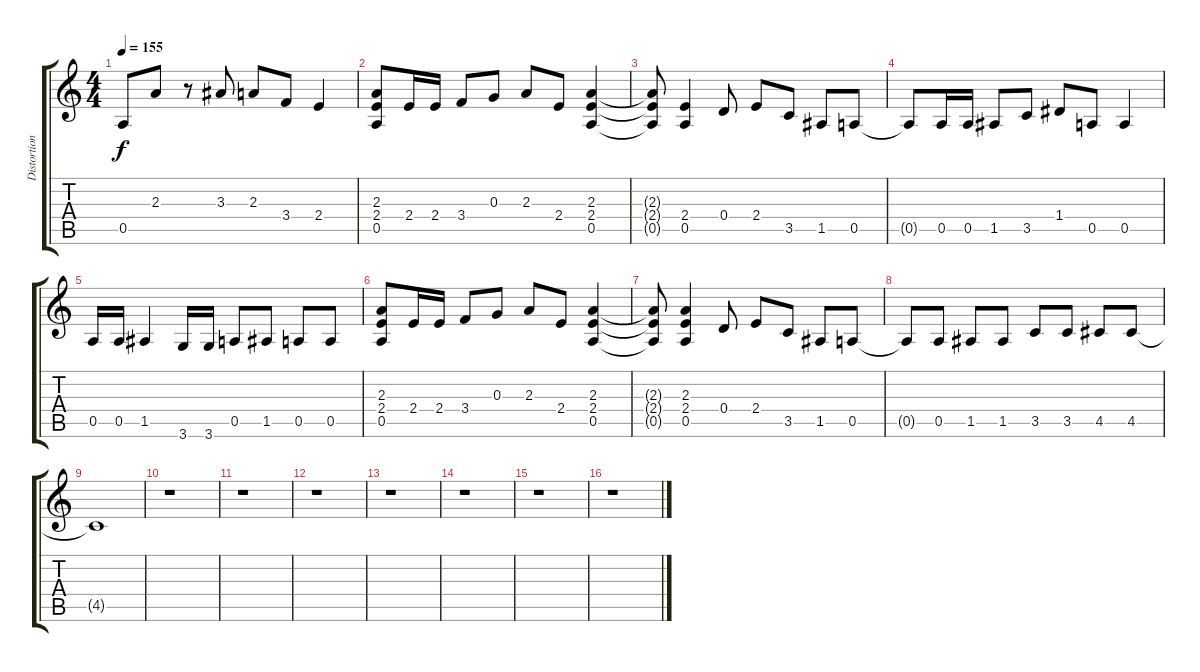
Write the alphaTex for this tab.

\track ("Distortion Guitar" "Distortion") {instrument distortionguitar}
\staff {score tabs}
\tuning (E4 B3 G3 D3 A2 E2) {hide}
\ts (4 4)
\tempo 155
\clef g2
\ks c
0.5{t}.8{dy f} 2.3.8 r.8 3.3.8 2.3.8 3.4.8 2.4.4 |
(2.3 2.4 0.5).8 2.4.16 2.4.16 3.4.8 0.3.8 2.3.8 2.4.8 (2.3 2.4 0.5).4 |
(2.3{t} 2.4{t} 0.5{t}).8 (2.4 0.5).4 0.4.8 2.4.8 3.5.8 1.5.8 0.5.8 |
0.5{t}.8 0.5.16 0.5.16 1.5.8 3.5.8 1.4.8 0.5.8 0.5.4 |
0.5.16 0.5.16 1.5.4 3.6.16 3.6.16 0.5.8 1.5.8 0.5.8 0.5.8 |
(2.3 2.4 0.5).8 2.4.16 2.4.16 3.4.8 0.3.8 2.3.8 2.4.8 (2.3 2.4 0.5).4 |
(2.3{t} 2.4{t} 0.5{t}).8 (2.3 2.4 0.5).4 0.4.8 2.4.8 3.5.8 1.5.8 0.5.8 |
0.5{t}.8 0.5.8 1.5.8 1.5.8 3.5.8 3.5.8 4.5.8 4.5.8 |
4.5{t}.1 |
r.1 |
r.1 |
r.1 |
r.1 |
r.1 |
r.1 |
r.1
